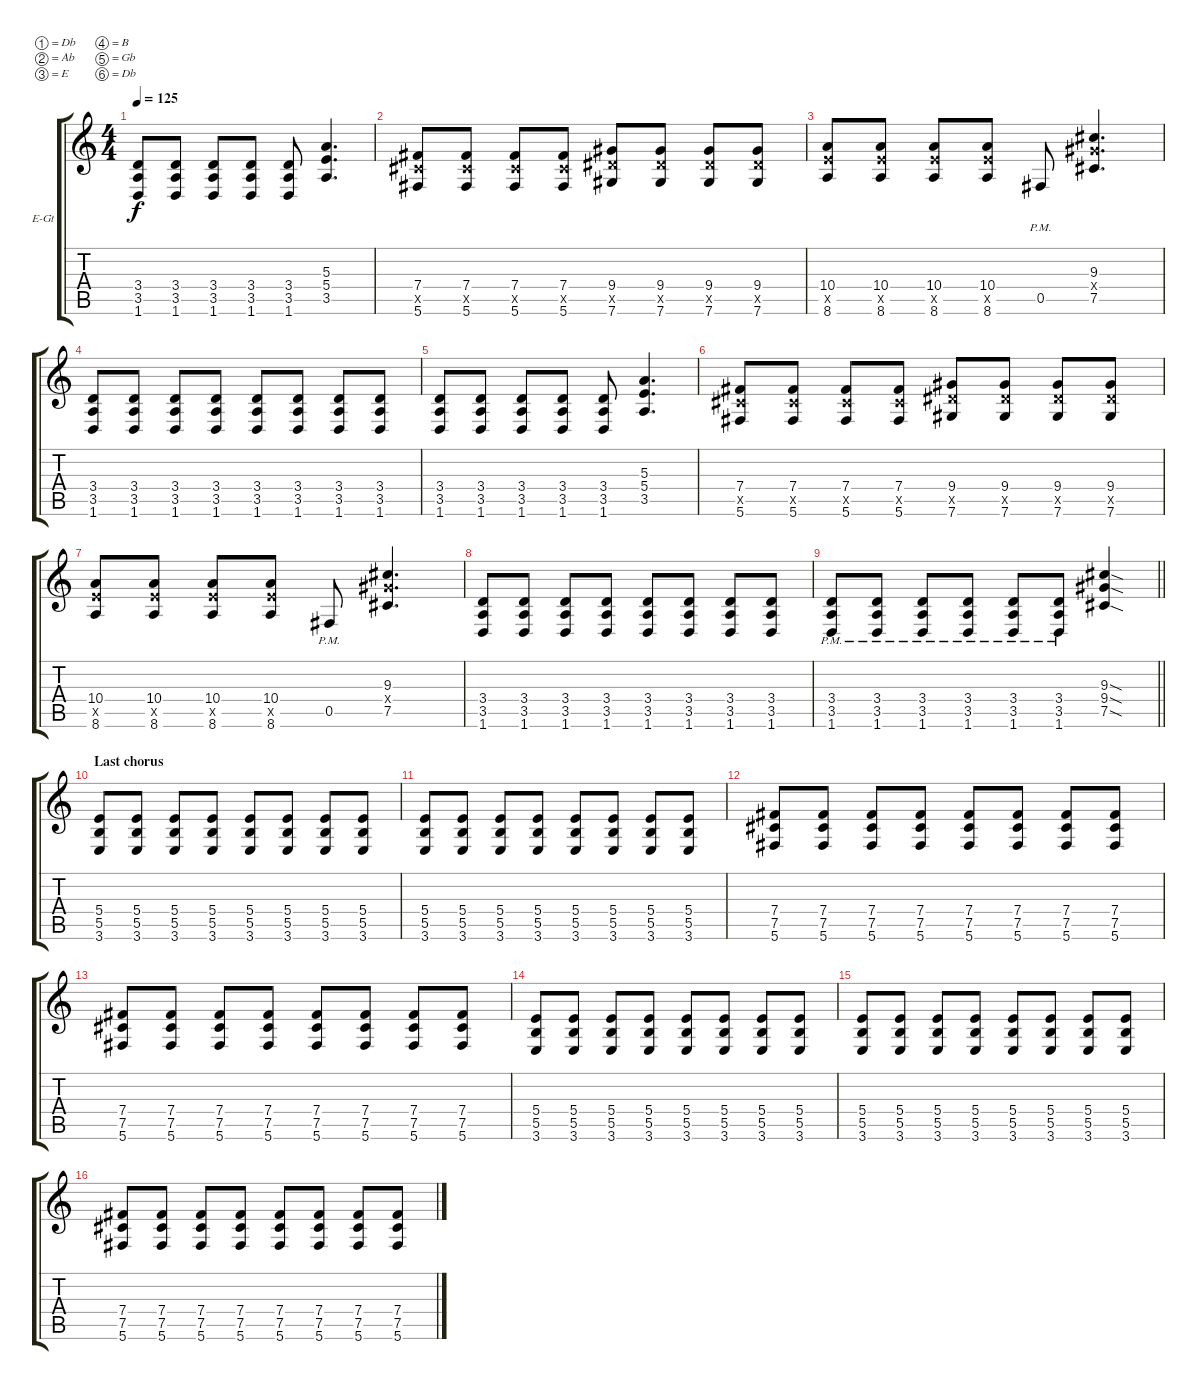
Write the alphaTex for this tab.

\bracketExtendMode groupsimilarinstruments
\firstSystemTrackNameOrientation horizontal
\otherSystemsTrackNameOrientation horizontal
\track ("Distortion 02" "E-Gt") {instrument overdrivenguitar}
\staff {score tabs}
\tuning (Db4 Ab3 E3 B2 Gb2 Db2)
\ts (4 4)
\tempo 125
\clef g2
\ks c
(3.4 3.5 1.6).8{dy f} (3.4 3.5 1.6).8 (3.4 3.5 1.6).8 (3.4 3.5 1.6).8 (3.4 3.5 1.6).8 (5.3 5.4 3.5).4{d} |
(7.4 7.5{x} 5.6).8 (7.4 7.5{x} 5.6).8 (7.4 7.5{x} 5.6).8 (7.4 7.5{x} 5.6).8 (9.4 9.5{x} 7.6).8 (9.4 9.5{x} 7.6).8 (9.4 9.5{x} 7.6).8 (9.4 9.5{x} 7.6).8 |
(10.4 10.5{x} 8.6).8 (10.4 10.5{x} 8.6).8 (10.4 10.5{x} 8.6).8 (10.4 10.5{x} 8.6).8 0.5{pm}.8 (9.3 9.4{x} 7.5).4{d} |
(3.4 3.5 1.6).8 (3.4 3.5 1.6).8 (3.4 3.5 1.6).8 (3.4 3.5 1.6).8 (3.4 3.5 1.6).8 (3.4 3.5 1.6).8 (3.4 3.5 1.6).8 (3.4 3.5 1.6).8 |
(3.4 3.5 1.6).8 (3.4 3.5 1.6).8 (3.4 3.5 1.6).8 (3.4 3.5 1.6).8 (3.4 3.5 1.6).8 (5.3 5.4 3.5).4{d} |
(7.4 7.5{x} 5.6).8 (7.4 7.5{x} 5.6).8 (7.4 7.5{x} 5.6).8 (7.4 7.5{x} 5.6).8 (9.4 9.5{x} 7.6).8 (9.4 9.5{x} 7.6).8 (9.4 9.5{x} 7.6).8 (9.4 9.5{x} 7.6).8 |
(10.4 10.5{x} 8.6).8 (10.4 10.5{x} 8.6).8 (10.4 10.5{x} 8.6).8 (10.4 10.5{x} 8.6).8 0.5{pm}.8 (9.3 9.4{x} 7.5).4{d} |
(3.4 3.5 1.6).8 (3.4 3.5 1.6).8 (3.4 3.5 1.6).8 (3.4 3.5 1.6).8 (3.4 3.5 1.6).8 (3.4 3.5 1.6).8 (3.4 3.5 1.6).8 (3.4 3.5 1.6).8 |
\barLineRight lightlight
(3.4{pm} 3.5{pm} 1.6{pm}).8 (3.4{pm} 3.5{pm} 1.6{pm}).8 (3.4{pm} 3.5{pm} 1.6{pm}).8 (3.4{pm} 3.5{pm} 1.6{pm}).8 (3.4{pm} 3.5{pm} 1.6{pm}).8 (3.4{pm} 3.5{pm} 1.6{pm}).8 (9.3{sod} 9.4{sod} 7.5{sod}).4 |
\section ("" "Last chorus")
(5.4 5.5 3.6).8 (5.4 5.5 3.6).8 (5.4 5.5 3.6).8 (5.4 5.5 3.6).8 (5.4 5.5 3.6).8 (5.4 5.5 3.6).8 (5.4 5.5 3.6).8 (5.4 5.5 3.6).8 |
(5.4 5.5 3.6).8 (5.4 5.5 3.6).8 (5.4 5.5 3.6).8 (5.4 5.5 3.6).8 (5.4 5.5 3.6).8 (5.4 5.5 3.6).8 (5.4 5.5 3.6).8 (5.4 5.5 3.6).8 |
(7.4 7.5 5.6).8 (7.4 7.5 5.6).8 (7.4 7.5 5.6).8 (7.4 7.5 5.6).8 (7.4 7.5 5.6).8 (7.4 7.5 5.6).8 (7.4 7.5 5.6).8 (7.4 7.5 5.6).8 |
(7.4 7.5 5.6).8 (7.4 7.5 5.6).8 (7.4 7.5 5.6).8 (7.4 7.5 5.6).8 (7.4 7.5 5.6).8 (7.4 7.5 5.6).8 (7.4 7.5 5.6).8 (7.4 7.5 5.6).8 |
(5.4 5.5 3.6).8 (5.4 5.5 3.6).8 (5.4 5.5 3.6).8 (5.4 5.5 3.6).8 (5.4 5.5 3.6).8 (5.4 5.5 3.6).8 (5.4 5.5 3.6).8 (5.4 5.5 3.6).8 |
(5.4 5.5 3.6).8 (5.4 5.5 3.6).8 (5.4 5.5 3.6).8 (5.4 5.5 3.6).8 (5.4 5.5 3.6).8 (5.4 5.5 3.6).8 (5.4 5.5 3.6).8 (5.4 5.5 3.6).8 |
(7.4 7.5 5.6).8 (7.4 7.5 5.6).8 (7.4 7.5 5.6).8 (7.4 7.5 5.6).8 (7.4 7.5 5.6).8 (7.4 7.5 5.6).8 (7.4 7.5 5.6).8 (7.4 7.5 5.6).8
